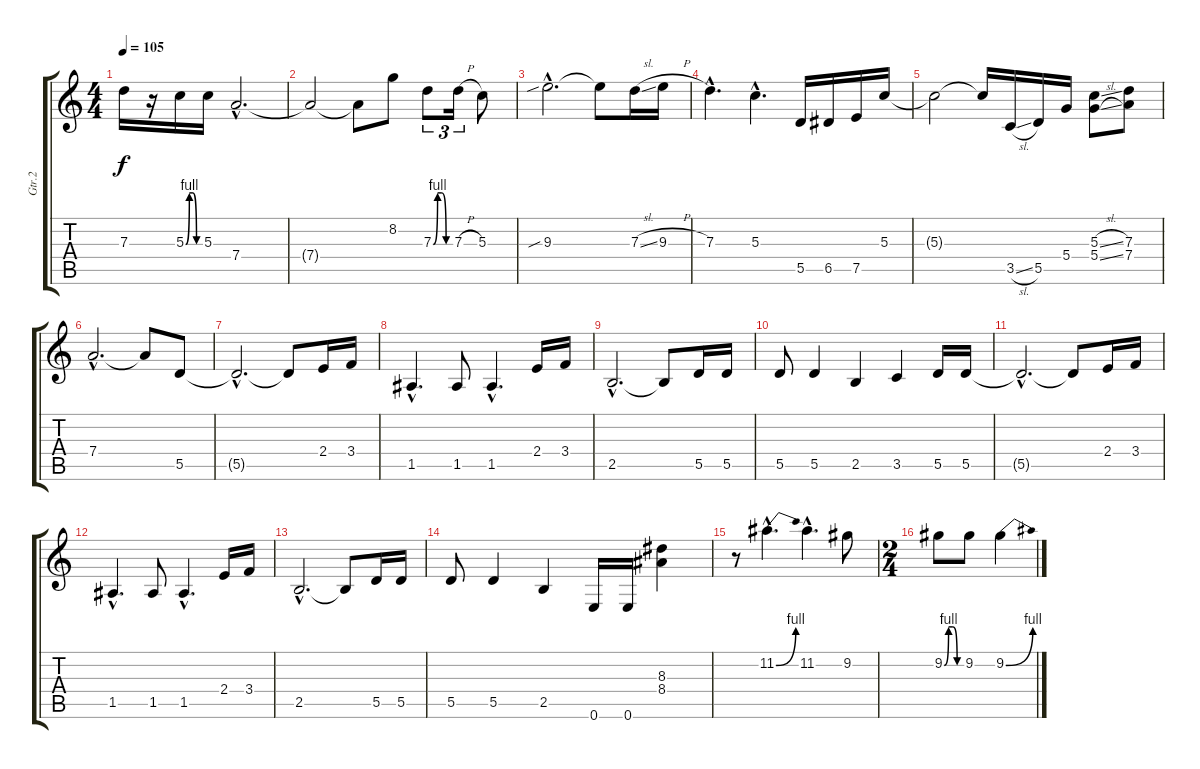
\track ("Gtr.2" "Gtr.2") {instrument distortionguitar}
\staff {score tabs}
\tuning (E4 B3 G3 D3 A2 E2) {hide}
\ts (4 4)
\tempo 105
\clef g2
\ks c
7.3.16{dy f} r.16 5.3{be (custom 0 0 15 4 30 4 45 0 60 0)}.16 5.3.16 7.4{hac}.2{d} |
7.4{t}.2 7.4{t}.8 8.2.8 7.3{be (custom 0 0 15 4 30 4 45 0 60 0)}.8{tu (3 2)} 7.3{h}.16{tu (3 2)} 5.3.8 |
9.3{sib hac}.2{d} 9.3{t}.8 7.3{sl}.16 9.3{h}.16 |
7.3{hac}.4{d} 5.3{hac}.4{d} 5.5.16 6.5.16 7.5.16 5.3.16 |
5.3{t}.2 5.3{t}.16 3.5{sl}.16 5.5.16 5.4.16 (5.3{sl} 5.4{sl}).8 (7.3 7.4).8 |
7.4{hac}.2{d} 7.4{t}.8 5.5.8 |
5.5{hac t}.2{d} 5.5{t}.8 2.4.16 3.4.16 |
1.5{hac}.4{d} 1.5.8 1.5{hac}.4{d} 2.4.16 3.4.16 |
2.5{hac}.2{d} 2.5{t}.8 5.5.16 5.5.16 |
5.5.8 5.5.4 2.5.4 3.5.4 5.5.16 5.5.16 |
5.5{hac t}.2{d} 5.5{t}.8 2.4.16 3.4.16 |
1.5{hac}.4{d} 1.5.8 1.5{hac}.4{d} 2.4.16 3.4.16 |
2.5{hac}.2{d} 2.5{t}.8 5.5.16 5.5.16 |
5.5.8 5.5.4 2.5.4 0.6.16 0.6.16 (8.3 8.4).4 |
r.8 11.2{be (bend 0 0 60 4) hac}.4{d} 11.2{hac}.4{d} 9.2.8 |
\ts (2 4)
9.2{be (custom 0 0 15 4 30 4 45 0 60 0)}.8 9.2.8 9.2{be (bend 0 0 60 4)}.4
